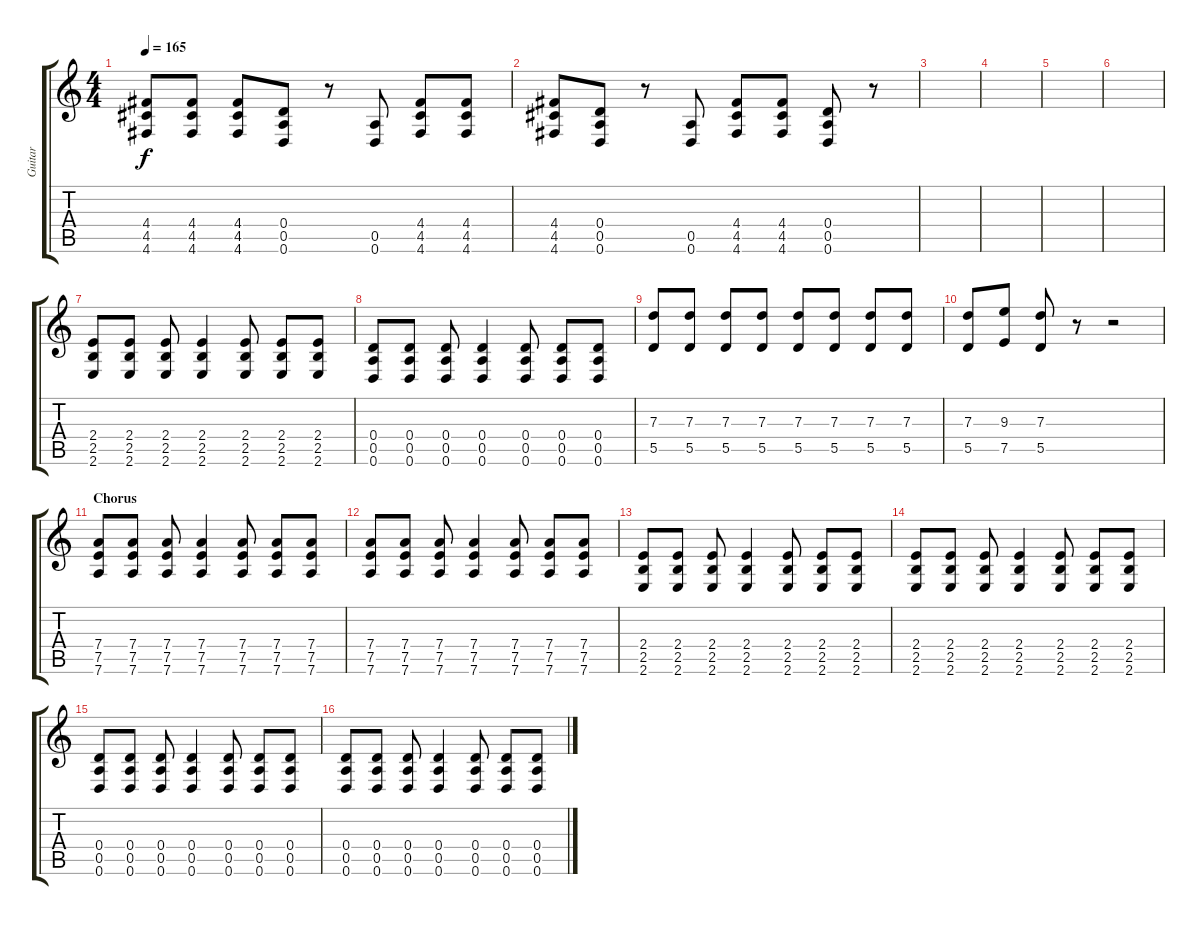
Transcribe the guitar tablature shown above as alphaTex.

\track ("Guitar" "Guitar") {instrument overdrivenguitar}
\staff {score tabs}
\tuning (E4 B3 G3 D3 A2 D2) {hide}
\ts (4 4)
\tempo 165
\clef g2
\ks c
(4.4 4.5 4.6).8{dy f} (4.4 4.5 4.6).8 (4.4 4.5 4.6).8 (0.4 0.5 0.6).8 r.8 (0.5 0.6).8 (4.4 4.5 4.6).8 (4.4 4.5 4.6).8 |
(4.4 4.5 4.6).8 (0.4 0.5 0.6).8 r.8 (0.5 0.6).8 (4.4 4.5 4.6).8 (4.4 4.5 4.6).8 (0.4 0.5 0.6).8 r.8 |
|
|
|
|
(2.4 2.5 2.6).8 (2.4 2.5 2.6).8 (2.4 2.5 2.6).8 (2.4 2.5 2.6).4 (2.4 2.5 2.6).8 (2.4 2.5 2.6).8 (2.4 2.5 2.6).8 |
(0.4 0.5 0.6).8 (0.4 0.5 0.6).8 (0.4 0.5 0.6).8 (0.4 0.5 0.6).4 (0.4 0.5 0.6).8 (0.4 0.5 0.6).8 (0.4 0.5 0.6).8 |
(7.3 5.5).8 (7.3 5.5).8 (7.3 5.5).8 (7.3 5.5).8 (7.3 5.5).8 (7.3 5.5).8 (7.3 5.5).8 (7.3 5.5).8 |
(7.3 5.5).8 (9.3 7.5).8 (7.3 5.5).8 r.8 r.2 |
\section ("" "Chorus")
(7.4 7.5 7.6).8 (7.4 7.5 7.6).8 (7.4 7.5 7.6).8 (7.4 7.5 7.6).4 (7.4 7.5 7.6).8 (7.4 7.5 7.6).8 (7.4 7.5 7.6).8 |
(7.4 7.5 7.6).8 (7.4 7.5 7.6).8 (7.4 7.5 7.6).8 (7.4 7.5 7.6).4 (7.4 7.5 7.6).8 (7.4 7.5 7.6).8 (7.4 7.5 7.6).8 |
(2.4 2.5 2.6).8 (2.4 2.5 2.6).8 (2.4 2.5 2.6).8 (2.4 2.5 2.6).4 (2.4 2.5 2.6).8 (2.4 2.5 2.6).8 (2.4 2.5 2.6).8 |
(2.4 2.5 2.6).8 (2.4 2.5 2.6).8 (2.4 2.5 2.6).8 (2.4 2.5 2.6).4 (2.4 2.5 2.6).8 (2.4 2.5 2.6).8 (2.4 2.5 2.6).8 |
(0.4 0.5 0.6).8 (0.4 0.5 0.6).8 (0.4 0.5 0.6).8 (0.4 0.5 0.6).4 (0.4 0.5 0.6).8 (0.4 0.5 0.6).8 (0.4 0.5 0.6).8 |
(0.4 0.5 0.6).8 (0.4 0.5 0.6).8 (0.4 0.5 0.6).8 (0.4 0.5 0.6).4 (0.4 0.5 0.6).8 (0.4 0.5 0.6).8 (0.4 0.5 0.6).8
